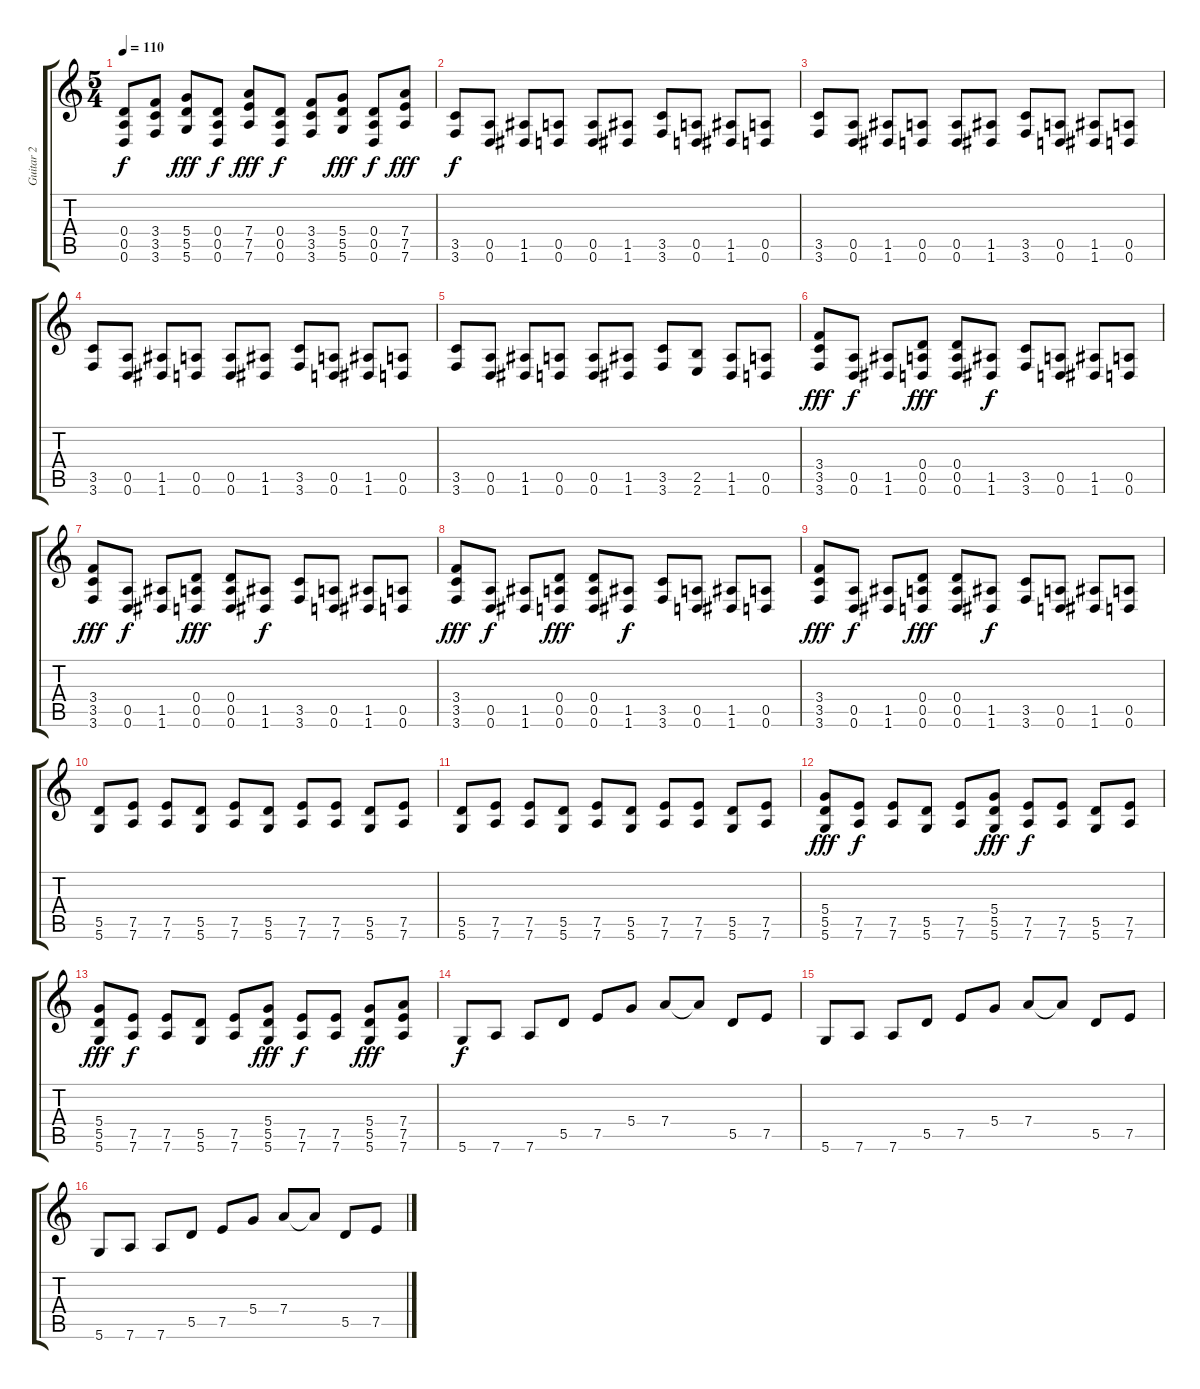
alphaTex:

\track ("Guitar 2" "Guitar 2") {instrument electricguitarmuted}
\staff {score tabs}
\tuning (E4 B3 G3 D3 A2 D2) {hide}
\ts (5 4)
\tempo 110
\clef g2
\ks c
(0.4 0.5 0.6).8{dy f} (3.4 3.5 3.6).8 (5.4 5.5 5.6).8{dy fff} (0.4 0.5 0.6).8{dy f} (7.4 7.5 7.6).8{dy fff} (0.4 0.5 0.6).8{dy f} (3.4 3.5 3.6).8 (5.4 5.5 5.6).8{dy fff} (0.4 0.5 0.6).8{dy f} (7.4 7.5 7.6).8{dy fff} |
(3.5 3.6).8{dy f} (0.5 0.6).8 (1.5 1.6).8 (0.5 0.6).8 (0.5 0.6).8 (1.5 1.6).8 (3.5 3.6).8 (0.5 0.6).8 (1.5 1.6).8 (0.5 0.6).8 |
(3.5 3.6).8 (0.5 0.6).8 (1.5 1.6).8 (0.5 0.6).8 (0.5 0.6).8 (1.5 1.6).8 (3.5 3.6).8 (0.5 0.6).8 (1.5 1.6).8 (0.5 0.6).8 |
(3.5 3.6).8 (0.5 0.6).8 (1.5 1.6).8 (0.5 0.6).8 (0.5 0.6).8 (1.5 1.6).8 (3.5 3.6).8 (0.5 0.6).8 (1.5 1.6).8 (0.5 0.6).8 |
(3.5 3.6).8 (0.5 0.6).8 (1.5 1.6).8 (0.5 0.6).8 (0.5 0.6).8 (1.5 1.6).8 (3.5 3.6).8 (2.5 2.6).8 (1.5 1.6).8 (0.5 0.6).8 |
(3.4 3.5 3.6).8{dy fff instrument distortionguitar} (0.5 0.6).8{dy f instrument acousticguitarnylon} (1.5 1.6).8 (0.4 0.5 0.6).8{dy fff instrument distortionguitar} (0.4 0.5 0.6).8 (1.5 1.6).8{dy f instrument acousticguitarnylon} (3.5 3.6).8 (0.5 0.6).8 (1.5 1.6).8 (0.5 0.6).8 |
(3.4 3.5 3.6).8{dy fff instrument distortionguitar} (0.5 0.6).8{dy f instrument acousticguitarnylon} (1.5 1.6).8 (0.4 0.5 0.6).8{dy fff instrument distortionguitar} (0.4 0.5 0.6).8 (1.5 1.6).8{dy f instrument acousticguitarnylon} (3.5 3.6).8 (0.5 0.6).8 (1.5 1.6).8 (0.5 0.6).8 |
(3.4 3.5 3.6).8{dy fff instrument distortionguitar} (0.5 0.6).8{dy f instrument acousticguitarnylon} (1.5 1.6).8 (0.4 0.5 0.6).8{dy fff instrument distortionguitar} (0.4 0.5 0.6).8 (1.5 1.6).8{dy f instrument acousticguitarnylon} (3.5 3.6).8 (0.5 0.6).8 (1.5 1.6).8 (0.5 0.6).8 |
(3.4 3.5 3.6).8{dy fff instrument distortionguitar} (0.5 0.6).8{dy f instrument acousticguitarnylon} (1.5 1.6).8 (0.4 0.5 0.6).8{dy fff instrument distortionguitar} (0.4 0.5 0.6).8 (1.5 1.6).8{dy f instrument acousticguitarnylon} (3.5 3.6).8 (0.5 0.6).8 (1.5 1.6).8 (0.5 0.6).8 |
(5.5 5.6).8 (7.5 7.6).8 (7.5 7.6).8 (5.5 5.6).8 (7.5 7.6).8 (5.5 5.6).8 (7.5 7.6).8 (7.5 7.6).8 (5.5 5.6).8 (7.5 7.6).8 |
(5.5 5.6).8 (7.5 7.6).8 (7.5 7.6).8 (5.5 5.6).8 (7.5 7.6).8 (5.5 5.6).8 (7.5 7.6).8 (7.5 7.6).8 (5.5 5.6).8 (7.5 7.6).8 |
(5.4 5.5 5.6).8{dy fff instrument distortionguitar} (7.5 7.6).8{dy f instrument acousticguitarnylon} (7.5 7.6).8 (5.5 5.6).8 (7.5 7.6).8 (5.4 5.5 5.6).8{dy fff instrument distortionguitar} (7.5 7.6).8{dy f instrument acousticguitarnylon} (7.5 7.6).8 (5.5 5.6).8 (7.5 7.6).8 |
(5.4 5.5 5.6).8{dy fff instrument distortionguitar} (7.5 7.6).8{dy f instrument acousticguitarnylon} (7.5 7.6).8 (5.5 5.6).8 (7.5 7.6).8 (5.4 5.5 5.6).8{dy fff instrument distortionguitar} (7.5 7.6).8{dy f instrument acousticguitarnylon} (7.5 7.6).8 (5.4 5.5 5.6).8{dy fff instrument distortionguitar} (7.4 7.5 7.6).8 |
5.6.8{dy f instrument acousticguitarnylon} 7.6.8 7.6.8 5.5.8 7.5.8 5.4.8 7.4.8 7.4{t}.8 5.5.8 7.5.8 |
5.6.8 7.6.8 7.6.8 5.5.8 7.5.8 5.4.8 7.4.8 7.4{t}.8 5.5.8 7.5.8 |
5.6.8 7.6.8 7.6.8 5.5.8 7.5.8 5.4.8 7.4.8 7.4{t}.8 5.5.8 7.5.8
